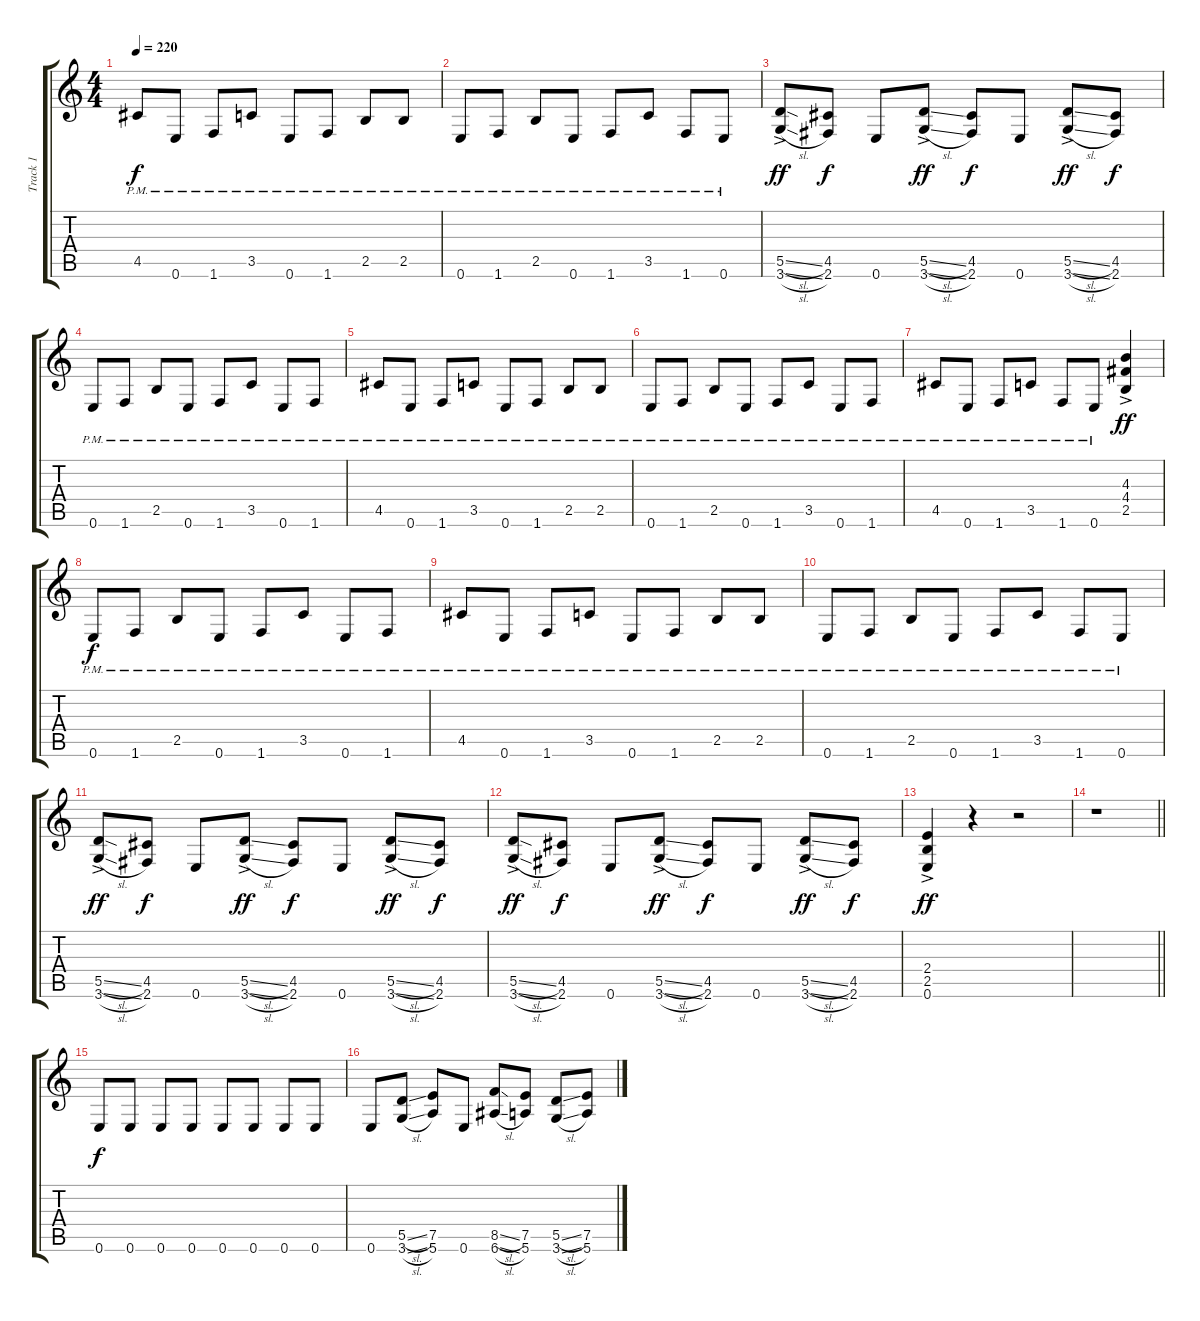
\track ("Track 1" "Track 1") {instrument distortionguitar}
\staff {score tabs}
\tuning (E4 B3 G3 D3 A2 E2) {hide}
\ts (4 4)
\tempo 220
\clef g2
\ks c
4.5{pm}.8{dy f} 0.6{pm}.8 1.6{pm}.8 3.5{pm}.8 0.6{pm}.8 1.6{pm}.8 2.5{pm}.8 2.5{pm}.8 |
0.6{pm}.8 1.6{pm}.8 2.5{pm}.8 0.6{pm}.8 1.6{pm}.8 3.5{pm}.8 1.6{pm}.8 0.6{pm}.8 |
(5.5{sl ac} 3.6{sl ac}).8{dy ff} (4.5 2.6).8{dy f} 0.6.8 (5.5{sl ac} 3.6{sl ac}).8{dy ff} (4.5 2.6).8{dy f} 0.6.8 (5.5{sl ac} 3.6{sl ac}).8{dy ff} (4.5 2.6).8{dy f} |
0.6{pm}.8 1.6{pm}.8 2.5{pm}.8 0.6{pm}.8 1.6{pm}.8 3.5{pm}.8 0.6{pm}.8 1.6{pm}.8 |
4.5{pm}.8 0.6{pm}.8 1.6{pm}.8 3.5{pm}.8 0.6{pm}.8 1.6{pm}.8 2.5{pm}.8 2.5{pm}.8 |
0.6{pm}.8 1.6{pm}.8 2.5{pm}.8 0.6{pm}.8 1.6{pm}.8 3.5{pm}.8 0.6{pm}.8 1.6{pm}.8 |
4.5{pm}.8 0.6{pm}.8 1.6{pm}.8 3.5{pm}.8 1.6{pm}.8 0.6{pm}.8 (4.3{ac} 4.4{ac} 2.5{ac}).4{dy ff} |
0.6{pm}.8{dy f} 1.6{pm}.8 2.5{pm}.8 0.6{pm}.8 1.6{pm}.8 3.5{pm}.8 0.6{pm}.8 1.6{pm}.8 |
4.5{pm}.8 0.6{pm}.8 1.6{pm}.8 3.5{pm}.8 0.6{pm}.8 1.6{pm}.8 2.5{pm}.8 2.5{pm}.8 |
0.6{pm}.8 1.6{pm}.8 2.5{pm}.8 0.6{pm}.8 1.6{pm}.8 3.5{pm}.8 1.6{pm}.8 0.6{pm}.8 |
(5.5{sl ac} 3.6{sl ac}).8{dy ff} (4.5 2.6).8{dy f} 0.6.8 (5.5{sl ac} 3.6{sl ac}).8{dy ff} (4.5 2.6).8{dy f} 0.6.8 (5.5{sl ac} 3.6{sl ac}).8{dy ff} (4.5 2.6).8{dy f} |
(5.5{sl ac} 3.6{sl ac}).8{dy ff} (4.5 2.6).8{dy f} 0.6.8 (5.5{sl ac} 3.6{sl ac}).8{dy ff} (4.5 2.6).8{dy f} 0.6.8 (5.5{sl ac} 3.6{sl ac}).8{dy ff} (4.5 2.6).8{dy f} |
(2.4{ac} 2.5{ac} 0.6{ac}).4{dy ff} r.4 r.2 |
\barLineRight lightlight
r.1 |
0.6.8{dy f} 0.6.8 0.6.8 0.6.8 0.6.8 0.6.8 0.6.8 0.6.8 |
0.6.8 (5.5{sl} 3.6{sl}).8 (7.5 5.6).8 0.6.8 (8.5{sl} 6.6{sl}).8 (7.5 5.6).8 (5.5{sl} 3.6{sl}).8 (7.5 5.6).8
